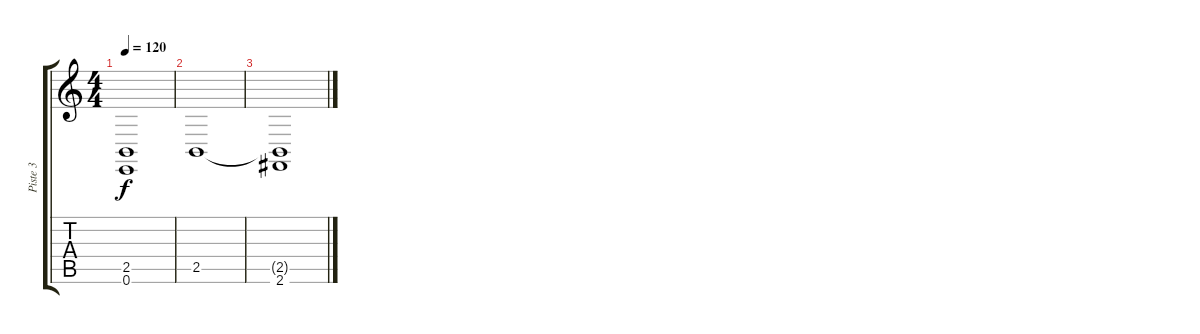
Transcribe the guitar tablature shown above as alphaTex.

\track ("Piste 3" "Piste 3") {instrument tremolostrings}
\staff {score tabs}
\tuning (E4 B3 G3 D3 A2 E2) {hide}
\ts (4 4)
\tempo 120
\clef g2
\ks c
(2.5{t} 0.6).1{dy f} |
2.5.1 |
(2.5{t} 2.6).1
